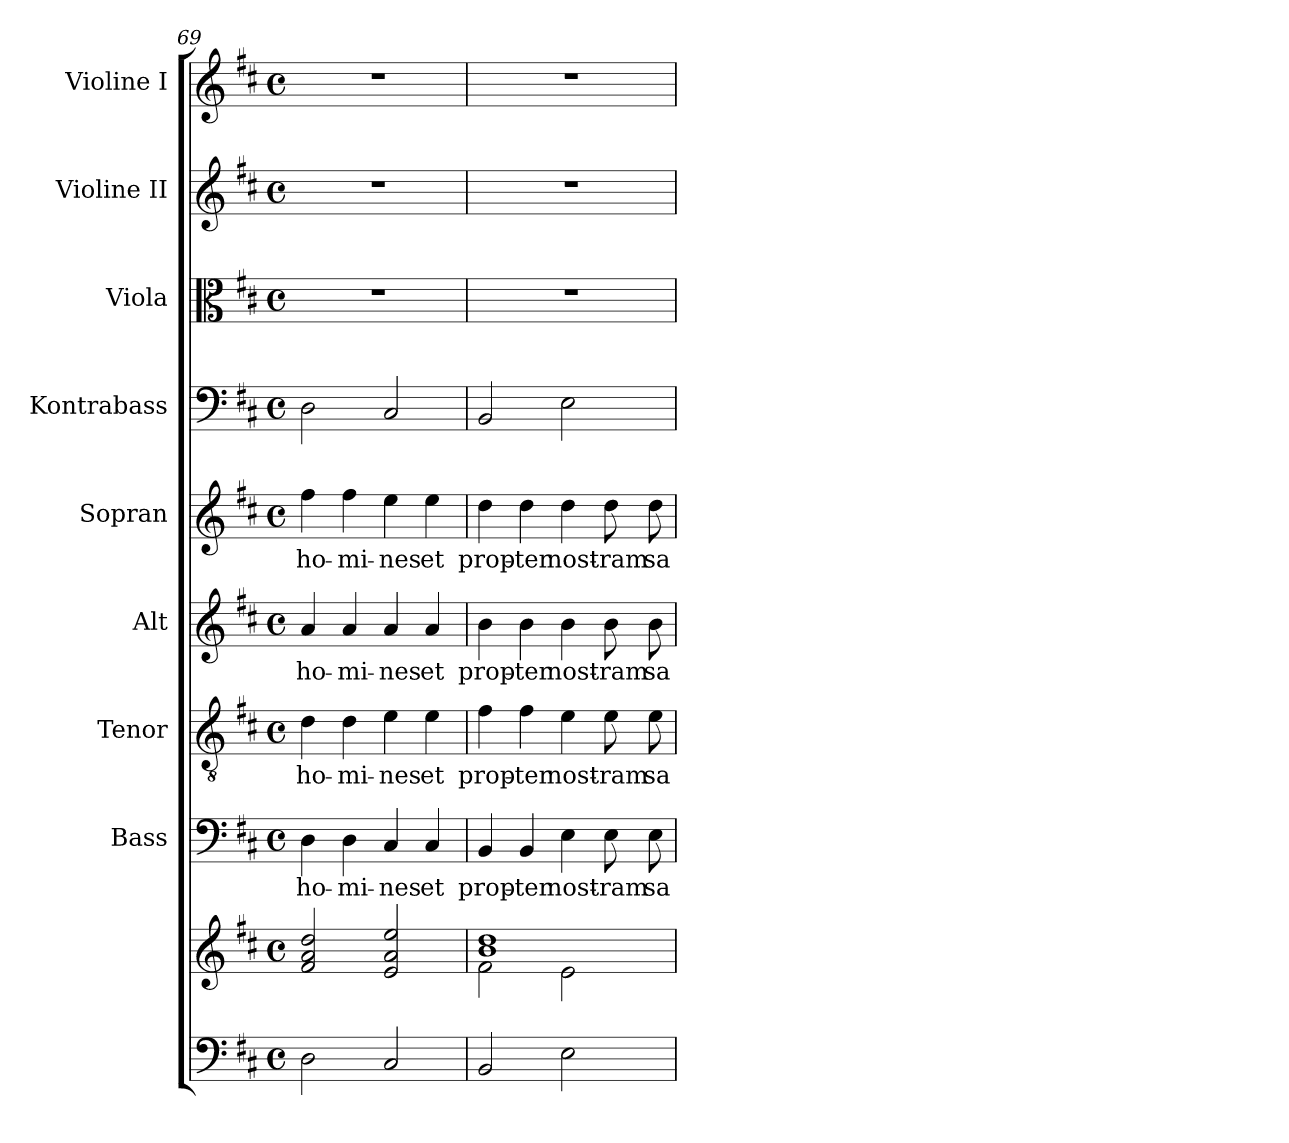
**kern	**kern	**kern	**text	**kern	**text	**kern	**text	**kern	**text	**kern	**kern	**kern	**kern
*part9	*part9	*part8	*part8	*part7	*part7	*part6	*part6	*part5	*part5	*part4	*part3	*part2	*part1
*staff10	*staff9	*staff8	*staff8	*staff7	*staff7	*staff6	*staff6	*staff5	*staff5	*staff4	*staff3	*staff2	*staff1
*	*	*I"Bass	*	*I"Tenor	*	*I"Alt	*	*I"Sopran	*	*I"Kontrabass	*I"Viola	*I"Violine II	*I"Violine I
*	*	*I'B.	*	*I'T.	*	*I'A.	*	*I'S.	*	*I'Kb.	*I'Vla.	*I'Vl. II	*I'Vl. I
*clefF4	*clefG2	*clefF4	*	*clefGv2	*	*clefG2	*	*clefG2	*	*clefF4	*clefC3	*clefG2	*clefG2
*	*	*	*	*	*	*	*	*	*	*ITrd7c12	*	*	*
*k[f#c#]	*k[f#c#]	*k[f#c#]	*	*k[f#c#]	*	*k[f#c#]	*	*k[f#c#]	*	*k[f#c#]	*k[f#c#]	*k[f#c#]	*k[f#c#]
*D:	*D:	*D:	*	*D:	*	*D:	*	*D:	*	*D:	*D:	*D:	*D:
*M4/4	*M4/4	*M4/4	*	*M4/4	*	*M4/4	*	*M4/4	*	*M4/4	*M4/4	*M4/4	*M4/4
*met(c)	*met(c)	*met(c)	*	*met(c)	*	*met(c)	*	*met(c)	*	*met(c)	*met(c)	*met(c)	*met(c)
=69	=69	=69	=69	=69	=69	=69	=69	=69	=69	=69	=69	=69	=69
!	!	!	!LO:LY:b	!	!LO:LY:b	!	!LO:LY:b	!	!LO:LY:b	!	!	!	!
2D\	2f#/ 2a/ 2dd/	4D\	ho-	4d\	ho-	4a/	ho-	4ff#\	ho-	2DD\	1r	1r	1r
!	!	!	!LO:LY:b	!	!LO:LY:b	!	!LO:LY:b	!	!LO:LY:b	!	!	!	!
.	.	4D\	-mi-	4d\	-mi-	4a/	-mi-	4ff#\	-mi-	.	.	.	.
!	!	!	!LO:LY:b	!	!LO:LY:b	!	!LO:LY:b	!	!LO:LY:b	!	!	!	!
2C#/	2e/ 2a/ 2ee/	4C#/	-nes	4e\	-nes	4a/	-nes	4ee\	-nes	2CC#/	.	.	.
!	!	!	!LO:LY:b	!	!LO:LY:b	!	!LO:LY:b	!	!LO:LY:b	!	!	!	!
.	.	4C#/	et	4e\	et	4a/	et	4ee\	et	.	.	.	.
=70	=70	=70	=70	=70	=70	=70	=70	=70	=70	=70	=70	=70	=70
*	*^	*	*	*	*	*	*	*	*	*	*	*	*
!	!	!	!	!LO:LY:b	!	!LO:LY:b	!	!LO:LY:b	!	!LO:LY:b	!	!	!	!
2BB/	1b 1dd	2f#\	4BB/	prop-	4f#\	prop-	4b\	prop-	4dd\	prop-	2BBB/	1r	1r	1r
!	!	!	!	!LO:LY:b	!	!LO:LY:b	!	!LO:LY:b	!	!LO:LY:b	!	!	!	!
.	.	.	4BB/	-ter	4f#\	-ter	4b\	-ter	4dd\	-ter	.	.	.	.
!	!	!	!	!LO:LY:b	!	!LO:LY:b	!	!LO:LY:b	!	!LO:LY:b	!	!	!	!
2E\	.	2e\	4E\	nost-	4e\	nost-	4b\	nost-	4dd\	nost-	2EE\	.	.	.
!	!	!	!	!LO:LY:b	!	!LO:LY:b	!	!LO:LY:b	!	!LO:LY:b	!	!	!	!
.	.	.	8E\	-ram	8e\	-ram	8b\	-ram	8dd\	-ram	.	.	.	.
!	!	!	!	!LO:LY:b	!	!LO:LY:b	!	!LO:LY:b	!	!LO:LY:b	!	!	!	!
.	.	.	8E\	sa-	8e\	sa-	8b\	sa-	8dd\	sa-	.	.	.	.
*	*v	*v	*	*	*	*	*	*	*	*	*	*	*	*
=	=	=	=	=	=	=	=	=	=	=	=	=	=
*-	*-	*-	*-	*-	*-	*-	*-	*-	*-	*-	*-	*-	*-
